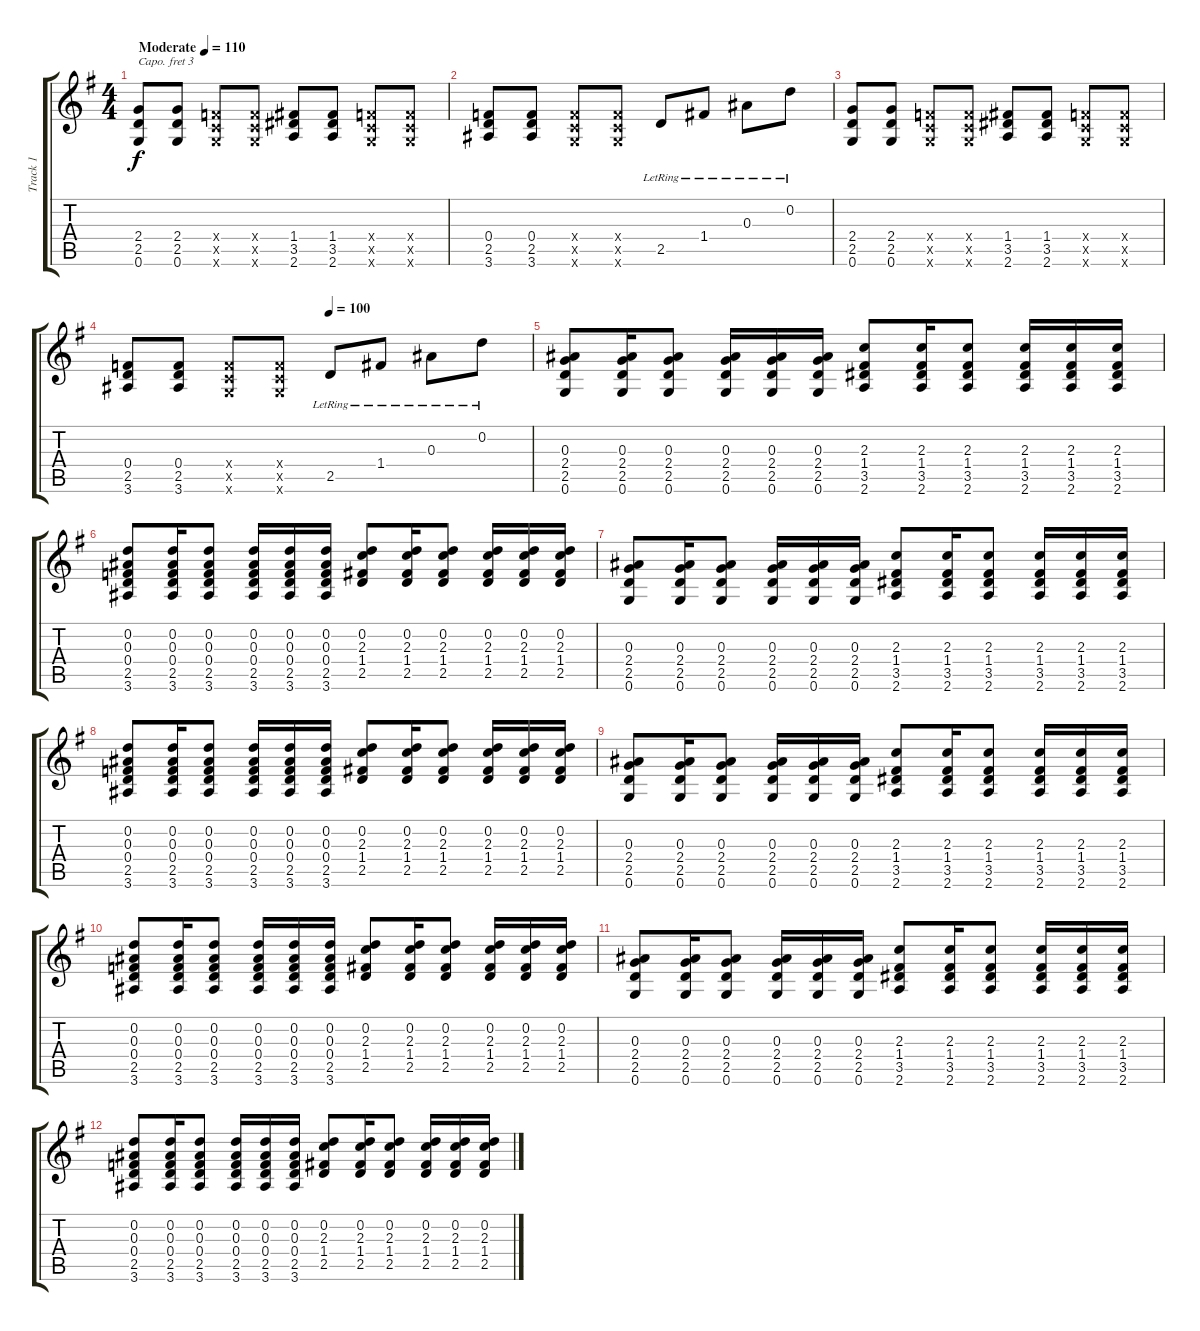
\track ("Track 1" "Track 1") {instrument acousticguitarnylon}
\staff {score tabs}
\capo 3
\tuning (E4 B3 G3 D3 A2 E2) {hide}
\ts (4 4)
\tempo (110 "Moderate")
\clef g2
\ks g
(2.4 2.5 0.6).8{dy f instrument acousticguitarnylon} (2.4 2.5 0.6).8 (0.4{x} 0.5{x} 0.6{x}).8 (0.4{x} 0.5{x} 0.6{x}).8 (1.4 3.5 2.6).8 (1.4 3.5 2.6).8 (0.4{x} 0.5{x} 0.6{x}).8 (0.4{x} 0.5{x} 0.6{x}).8 |
(0.4 2.5 3.6).8 (0.4 2.5 3.6).8 (0.4{x} 0.5{x} 0.6{x}).8 (0.4{x} 0.5{x} 0.6{x}).8 2.5{lr}.8 1.4{lr}.8 0.3{lr}.8 0.2{lr}.8 |
(2.4 2.5 0.6).8 (2.4 2.5 0.6).8 (0.4{x} 0.5{x} 0.6{x}).8 (0.4{x} 0.5{x} 0.6{x}).8 (1.4 3.5 2.6).8 (1.4 3.5 2.6).8 (0.4{x} 0.5{x} 0.6{x}).8 (0.4{x} 0.5{x} 0.6{x}).8 |
\tempo (100 0.5)
(0.4 2.5 3.6).8 (0.4 2.5 3.6).8 (0.4{x} 0.5{x} 0.6{x}).8 (0.4{x} 0.5{x} 0.6{x}).8 2.5{lr}.8 1.4{lr}.8 0.3{lr}.8 0.2{lr}.8 |
(0.3 2.4 2.5 0.6).8 (0.3 2.4 2.5 0.6).16 (0.3 2.4 2.5 0.6).8 (0.3 2.4 2.5 0.6).16 (0.3 2.4 2.5 0.6).16 (0.3 2.4 2.5 0.6).16 (2.3 1.4 3.5 2.6).8 (2.3 1.4 3.5 2.6).16 (2.3 1.4 3.5 2.6).8 (2.3 1.4 3.5 2.6).16 (2.3 1.4 3.5 2.6).16 (2.3 1.4 3.5 2.6).16 |
(0.2 0.3 0.4 2.5 3.6).8 (0.2 0.3 0.4 2.5 3.6).16 (0.2 0.3 0.4 2.5 3.6).8 (0.2 0.3 0.4 2.5 3.6).16 (0.2 0.3 0.4 2.5 3.6).16 (0.2 0.3 0.4 2.5 3.6).16 (0.2 2.3 1.4 2.5).8 (0.2 2.3 1.4 2.5).16 (0.2 2.3 1.4 2.5).8 (0.2 2.3 1.4 2.5).16 (0.2 2.3 1.4 2.5).16 (0.2 2.3 1.4 2.5).16 |
(0.3 2.4 2.5 0.6).8 (0.3 2.4 2.5 0.6).16 (0.3 2.4 2.5 0.6).8 (0.3 2.4 2.5 0.6).16 (0.3 2.4 2.5 0.6).16 (0.3 2.4 2.5 0.6).16 (2.3 1.4 3.5 2.6).8 (2.3 1.4 3.5 2.6).16 (2.3 1.4 3.5 2.6).8 (2.3 1.4 3.5 2.6).16 (2.3 1.4 3.5 2.6).16 (2.3 1.4 3.5 2.6).16 |
(0.2 0.3 0.4 2.5 3.6).8 (0.2 0.3 0.4 2.5 3.6).16 (0.2 0.3 0.4 2.5 3.6).8 (0.2 0.3 0.4 2.5 3.6).16 (0.2 0.3 0.4 2.5 3.6).16 (0.2 0.3 0.4 2.5 3.6).16 (0.2 2.3 1.4 2.5).8 (0.2 2.3 1.4 2.5).16 (0.2 2.3 1.4 2.5).8 (0.2 2.3 1.4 2.5).16 (0.2 2.3 1.4 2.5).16 (0.2 2.3 1.4 2.5).16 |
(0.3 2.4 2.5 0.6).8 (0.3 2.4 2.5 0.6).16 (0.3 2.4 2.5 0.6).8 (0.3 2.4 2.5 0.6).16 (0.3 2.4 2.5 0.6).16 (0.3 2.4 2.5 0.6).16 (2.3 1.4 3.5 2.6).8 (2.3 1.4 3.5 2.6).16 (2.3 1.4 3.5 2.6).8 (2.3 1.4 3.5 2.6).16 (2.3 1.4 3.5 2.6).16 (2.3 1.4 3.5 2.6).16 |
(0.2 0.3 0.4 2.5 3.6).8 (0.2 0.3 0.4 2.5 3.6).16 (0.2 0.3 0.4 2.5 3.6).8 (0.2 0.3 0.4 2.5 3.6).16 (0.2 0.3 0.4 2.5 3.6).16 (0.2 0.3 0.4 2.5 3.6).16 (0.2 2.3 1.4 2.5).8 (0.2 2.3 1.4 2.5).16 (0.2 2.3 1.4 2.5).8 (0.2 2.3 1.4 2.5).16 (0.2 2.3 1.4 2.5).16 (0.2 2.3 1.4 2.5).16 |
(0.3 2.4 2.5 0.6).8 (0.3 2.4 2.5 0.6).16 (0.3 2.4 2.5 0.6).8 (0.3 2.4 2.5 0.6).16 (0.3 2.4 2.5 0.6).16 (0.3 2.4 2.5 0.6).16 (2.3 1.4 3.5 2.6).8 (2.3 1.4 3.5 2.6).16 (2.3 1.4 3.5 2.6).8 (2.3 1.4 3.5 2.6).16 (2.3 1.4 3.5 2.6).16 (2.3 1.4 3.5 2.6).16 |
(0.2 0.3 0.4 2.5 3.6).8 (0.2 0.3 0.4 2.5 3.6).16 (0.2 0.3 0.4 2.5 3.6).8 (0.2 0.3 0.4 2.5 3.6).16 (0.2 0.3 0.4 2.5 3.6).16 (0.2 0.3 0.4 2.5 3.6).16 (0.2 2.3 1.4 2.5).8 (0.2 2.3 1.4 2.5).16 (0.2 2.3 1.4 2.5).8 (0.2 2.3 1.4 2.5).16 (0.2 2.3 1.4 2.5).16 (0.2 2.3 1.4 2.5).16
